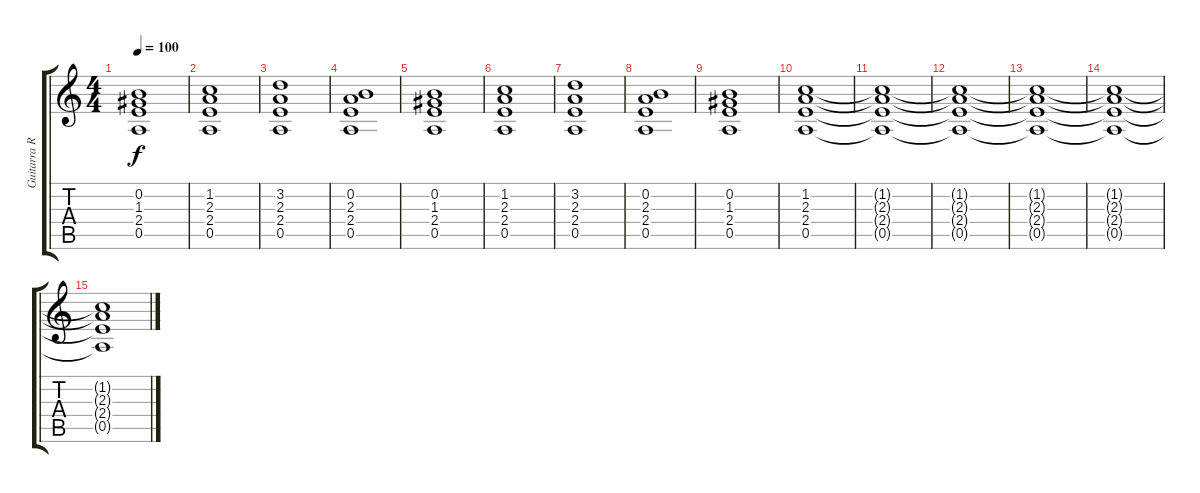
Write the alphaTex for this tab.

\track ("Guitarra Ritmica" "Guitarra R") {instrument distortionguitar}
\staff {score tabs}
\tuning (E4 B3 G3 D3 A2 E2) {hide}
\ts (4 4)
\tempo 100
\clef g2
\ks c
(0.2 1.3 2.4 0.5).1{dy f} |
(1.2 2.3 2.4 0.5).1 |
(3.2 2.3 2.4 0.5).1 |
(0.2 2.3 2.4 0.5).1 |
(0.2 1.3 2.4 0.5).1 |
(1.2 2.3 2.4 0.5).1 |
(3.2 2.3 2.4 0.5).1 |
(0.2 2.3 2.4 0.5).1 |
(0.2 1.3 2.4 0.5).1 |
(1.2 2.3 2.4 0.5).1{volume 0} |
(1.2{t} 2.3{t} 2.4{t} 0.5{t}).1 |
(1.2{t} 2.3{t} 2.4{t} 0.5{t}).1 |
(1.2{t} 2.3{t} 2.4{t} 0.5{t}).1 |
(1.2{t} 2.3{t} 2.4{t} 0.5{t}).1 |
(1.2{t} 2.3{t} 2.4{t} 0.5{t}).1
